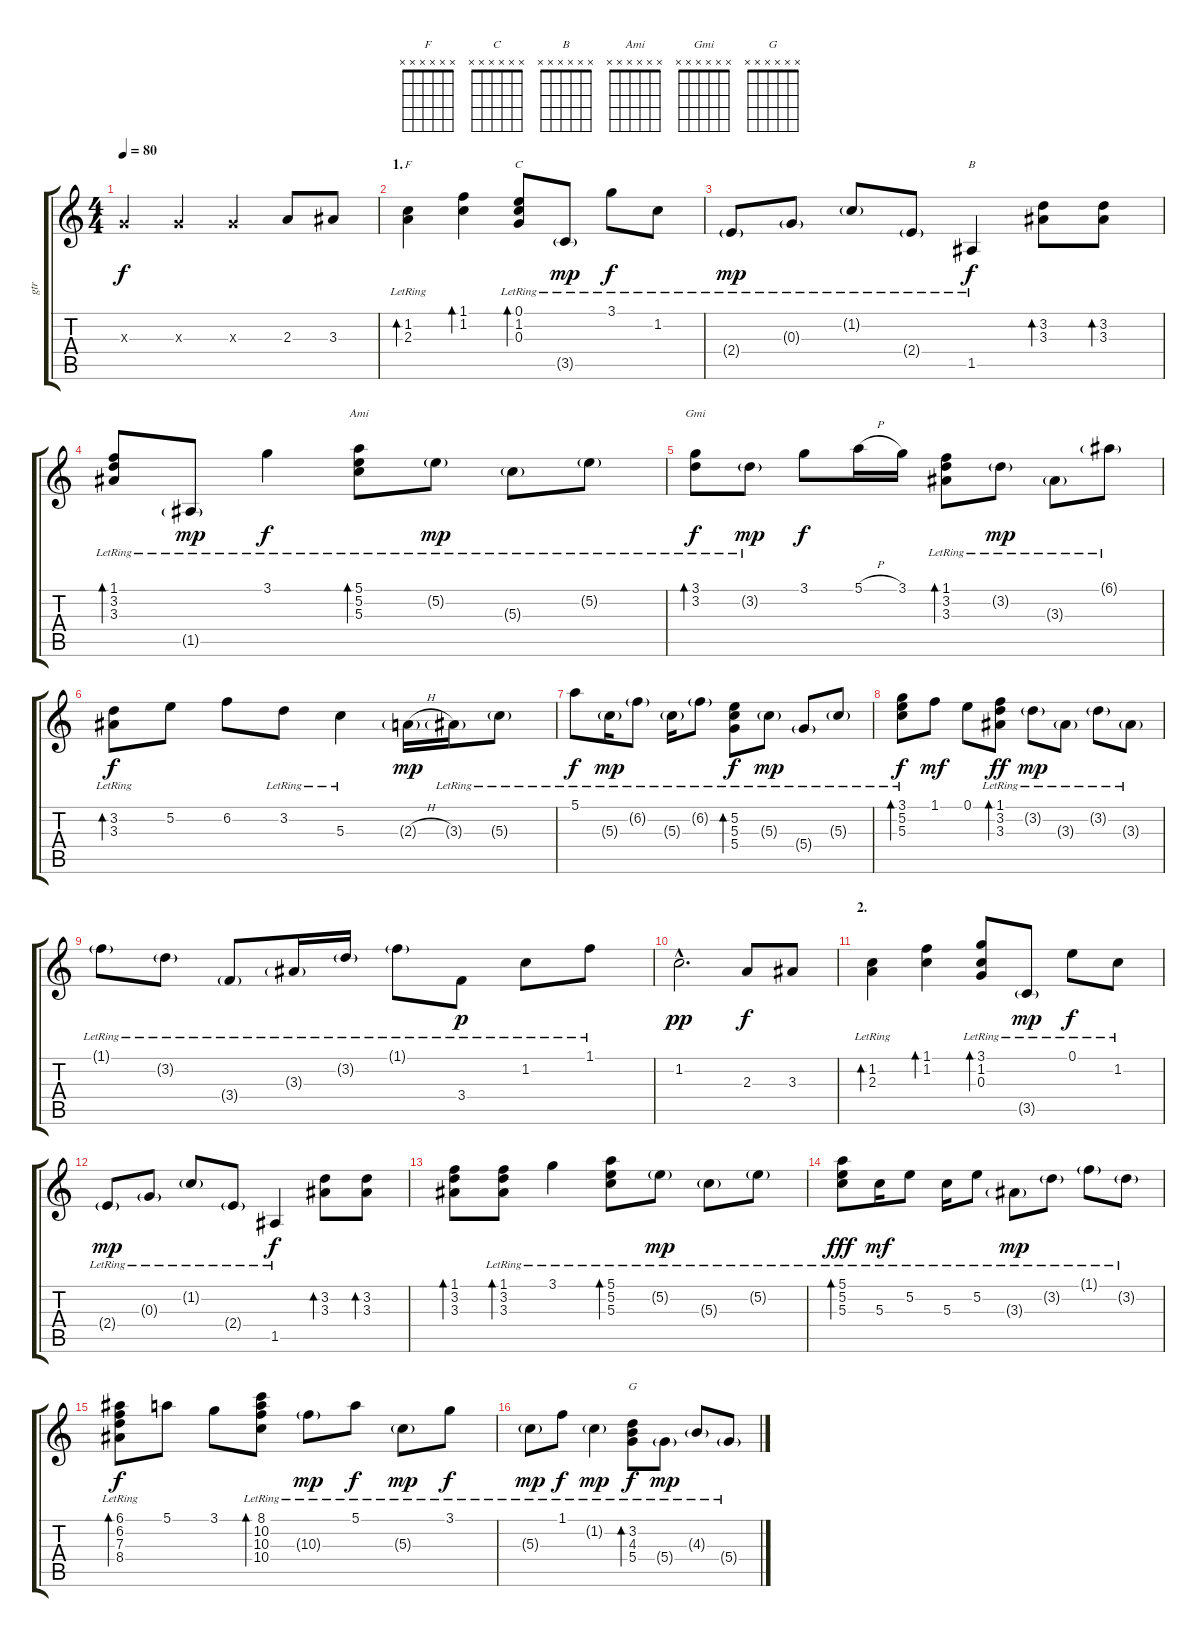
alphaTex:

\track ("gtr" "gtr") {instrument acousticguitarsteel}
\staff {score tabs}
\tuning (E4 B3 G3 D3 A2 E2) {hide}
\chord ("F" x x x x x x)
\chord ("C" x x x x x x)
\chord ("B" x x x x x x)
\chord ("Ami" x x x x x x)
\chord ("Gmi" x x x x x x)
\chord ("G" x x x x x x)
\ts (4 4)
\tempo 80
\clef g2
\ks c
0.3{x}.4{dy f instrument acousticguitarsteel} 0.3{x}.4 0.3{x}.4 2.3.8 3.3.8 |
\section ("" "1.")
(1.2 2.3{lr}).4{bd 240 ch "F"} (1.1 1.2).4{bd 240} (0.1{lr} 1.2{lr} 0.3{lr}).8{bd 240 ch "C"} 3.5{g lr}.8{dy mp} 3.1{lr}.8{dy f} 1.2{lr}.8 |
2.4{g lr}.8{dy mp} 0.3{g lr}.8 1.2{g lr}.8 2.4{g lr}.8 1.5{lr}.4{ch "B" dy f} (3.2 3.3).8{bd 120} (3.2 3.3).8{bd 60} |
(1.1{lr} 3.2{lr} 3.3{lr}).8{bd 240} 1.5{g lr}.8{dy mp} 3.1{lr}.4{dy f} (5.1{lr} 5.2 5.3{lr}).8{bd 120 ch "Ami"} 5.2{g lr}.8{dy mp} 5.3{g lr}.8 5.2{g lr}.8 |
(3.1{lr} 3.2).8{bd 240 ch "Gmi" dy f} 3.2{g lr}.8{dy mp} 3.1.8{dy f} 5.1{h}.16 3.1.16 (1.1{lr} 3.2{lr} 3.3{lr}).8{bd 240} 3.2{g lr}.8{dy mp} 3.3{g lr}.8 6.1{g lr}.8 |
(3.2 3.3{lr}).8{bd 240 dy f} 5.2.8 6.2.8 3.2{lr}.8 5.3{lr}.4 2.3{h g}.16{dy mp} 3.3{g lr}.16 5.3{g lr}.8 |
5.1{lr}.8{dy f} 5.3{g lr}.16{dy mp} 6.2{g lr}.8 5.3{g lr}.16 6.2{g lr}.8 (5.2{lr} 5.3 5.4{lr}).8{bd 240 dy f} 5.3{g lr}.8{dy mp} 5.4{g lr}.8 5.3{g lr}.8 |
(3.1 5.2{lr} 5.3{lr}).8{bd 120 dy f} 1.1.8{dy mf} 0.1.8 (1.1{lr} 3.2{lr} 3.3{lr}).8{bd 120 dy ff} 3.2{g lr}.8{dy mp} 3.3{g lr}.8 3.2{g lr}.8 3.3{g lr}.8 |
1.1{g lr}.8 3.2{g lr}.8 3.4{g lr}.8 3.3{g lr}.16 3.2{g lr}.16 1.1{g lr}.8 3.4{lr}.8{dy p} 1.2{lr}.8 1.1{lr}.8 |
1.2{hac}.2{d dy pp} 2.3.8{dy f} 3.3.8 |
\section ("" "2.")
(1.2 2.3{lr}).4{bd 240} (1.1 1.2).4{bd 240} (3.1{lr} 1.2{lr} 0.3{lr}).8{bd 240} 3.5{g lr}.8{dy mp} 0.1{lr}.8{dy f} 1.2{lr}.8 |
2.4{g lr}.8{dy mp} 0.3{g lr}.8 1.2{g lr}.8 2.4{g lr}.8 1.5{lr}.4{dy f} (3.2 3.3).8{bd 240} (3.2 3.3).8{bd 240} |
(1.1 3.2 3.3).8{bd 60} (1.1 3.2{lr} 3.3{lr}).8{bd 60} 3.1{lr}.4 (5.1{lr} 5.2 5.3{lr}).8{bd 120} 5.2{g lr}.8{dy mp} 5.3{g lr}.8 5.2{g lr}.8 |
(5.1{lr} 5.2 5.3).8{bd 60 dy fff} 5.3{lr}.16{dy mf} 5.2{lr}.8 5.3{lr}.16 5.2{lr}.8 3.3{g lr}.8{dy mp} 3.2{g lr}.8 1.1{g lr}.8 3.2{g lr}.8 |
(6.1 6.2{lr} 7.3{lr} 8.4{lr}).8{bd 120 dy f} 5.1.8 3.1.8 (8.1{lr} 10.2{lr} 10.3{lr} 10.4{lr}).8{bd 60} 10.3{g lr}.8{dy mp} 5.1{lr}.8{dy f} 5.3{g lr}.8{dy mp} 3.1{lr}.8{dy f} |
5.3{g lr}.8{dy mp} 1.1{lr}.8{dy f} 1.2{g lr}.4{dy mp} (3.2{lr} 4.3{lr} 5.4{lr}).8{bd 120 ch "G" dy f} 5.4{g lr}.8{dy mp} 4.3{g lr}.8 5.4{g lr}.8
